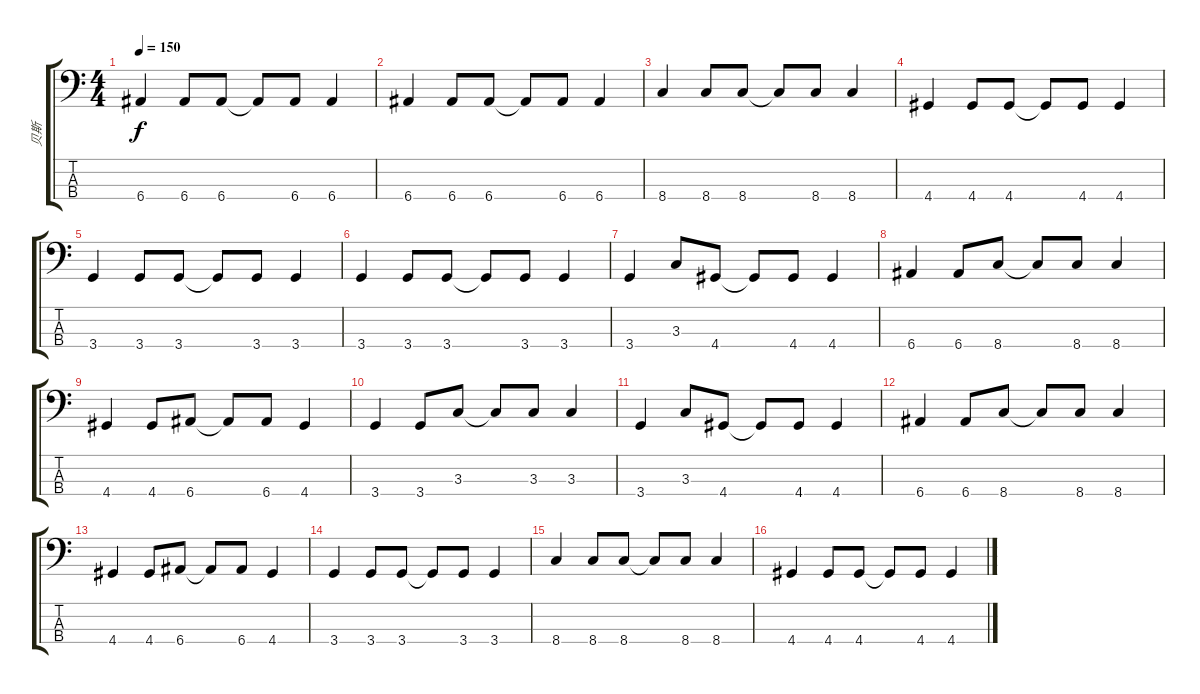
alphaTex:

\track ("贝斯" "贝斯") {instrument electricbassfinger}
\staff {score tabs}
\tuning (G2 D2 A1 E1) {hide}
\ts (4 4)
\tempo 150
\clef f4
\ks c
6.4.4{dy f} 6.4.8 6.4.8 6.4{t}.8 6.4.8 6.4.4 |
6.4.4 6.4.8 6.4.8 6.4{t}.8 6.4.8 6.4.4 |
8.4.4 8.4.8 8.4.8 8.4{t}.8 8.4.8 8.4.4 |
4.4.4 4.4.8 4.4.8 4.4{t}.8 4.4.8 4.4.4 |
3.4.4 3.4.8 3.4.8 3.4{t}.8 3.4.8 3.4.4 |
3.4.4 3.4.8 3.4.8 3.4{t}.8 3.4.8 3.4.4 |
3.4.4 3.3.8 4.4.8 4.4{t}.8 4.4.8 4.4.4 |
6.4.4 6.4.8 8.4.8 8.4{t}.8 8.4.8 8.4.4 |
4.4.4 4.4.8 6.4.8 6.4{t}.8 6.4.8 4.4.4 |
3.4.4 3.4.8 3.3.8 3.3{t}.8 3.3.8 3.3.4 |
3.4.4 3.3.8 4.4.8 4.4{t}.8 4.4.8 4.4.4 |
6.4.4 6.4.8 8.4.8 8.4{t}.8 8.4.8 8.4.4 |
4.4.4 4.4.8 6.4.8 6.4{t}.8 6.4.8 4.4.4 |
3.4.4 3.4.8 3.4.8 3.4{t}.8 3.4.8 3.4.4 |
8.4.4 8.4.8 8.4.8 8.4{t}.8 8.4.8 8.4.4 |
4.4.4 4.4.8 4.4.8 4.4{t}.8 4.4.8 4.4.4
